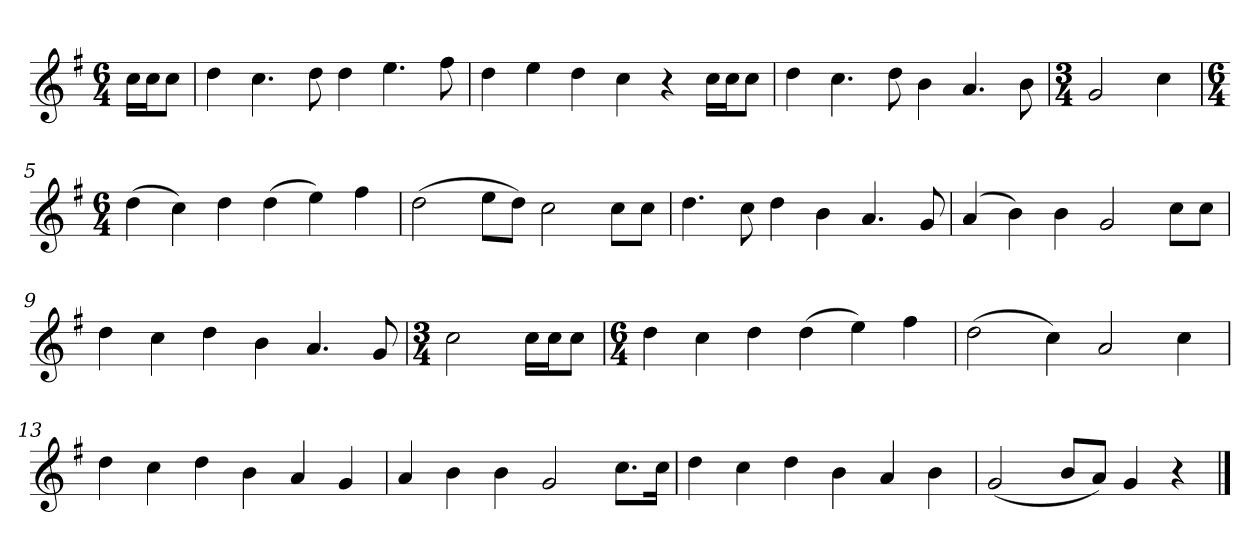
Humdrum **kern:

**kern
*part1
*staff1
*k[f#]
*M6/4
*MM120
=
16ccLL
16ccJ
8ccJ
=1
4dd
4.cc
8dd
4dd
4.ee
8ff#
=2
4dd
4ee
4dd
4cc
4r
16ccLL
16ccJ
8ccJ
=3
4dd
4.cc
8dd
4b
4.a
8b
=4
*M3/4
2g
4cc
=5
*M6/4
(4dd
4cc)
4dd
(4dd
4ee)
4ff#
=6
(2dd
8eeL
8ddJ)
2cc
8ccL
8ccJ
=7
4.dd
8cc
4dd
4b
4.a
8g
=8
(4a
4b)
4b
2g
8ccL
8ccJ
=9
4dd
4cc
4dd
4b
4.a
8g
=10
*M3/4
2cc
16ccLL
16ccJ
8ccJ
=11
*M6/4
4dd
4cc
4dd
(4dd
4ee)
4ff#
=12
(2dd
4cc)
2a
4cc
=13
4dd
4cc
4dd
4b
4a
4g
=14
4a
4b
4b
2g
8.ccL
16ccJk
=15
4dd
4cc
4dd
4b
4a
4b
=16
(2g
8bL
8aJ)
4g
4r
==
*-
